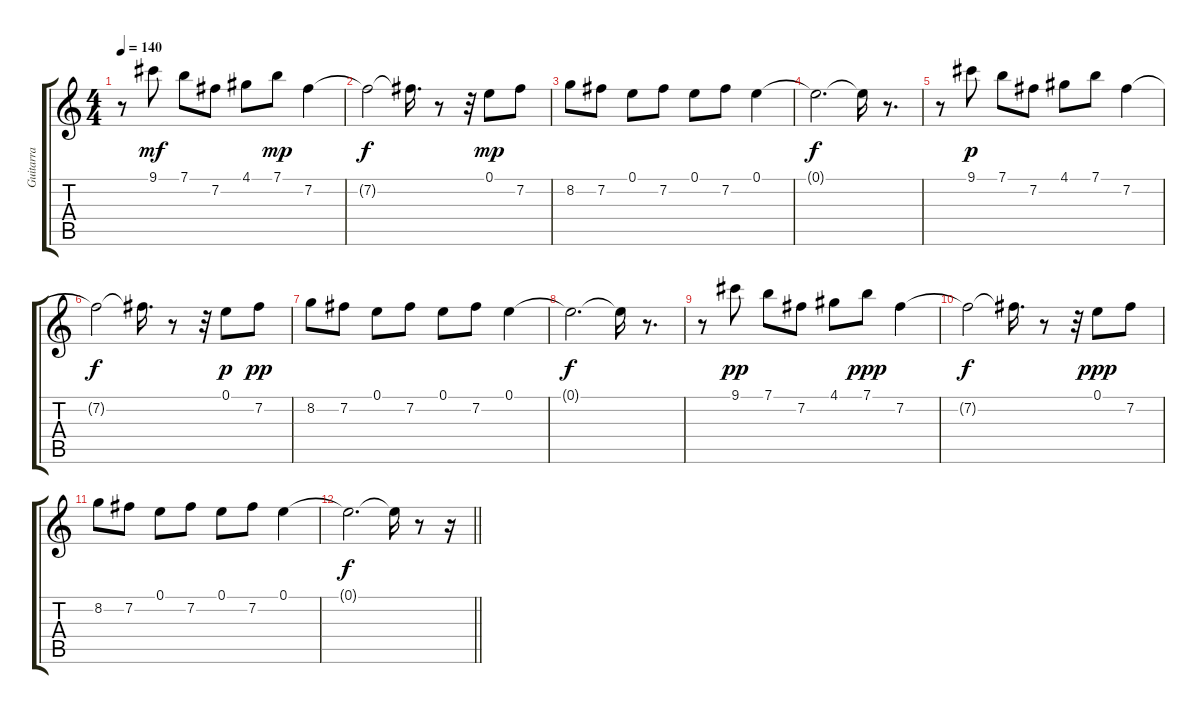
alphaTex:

\track ("Guitarra" "Guitarra") {instrument acousticguitarsteel}
\staff {score tabs}
\tuning (E4 B3 G3 D3 A2 E2) {hide}
\ts (4 4)
\tempo 140
\clef g2
\ks c
r.8{dy f} 9.1.8{dy mf} 7.1.8 7.2.8 4.1.8 7.1.8{dy mp} 7.2.4 |
7.2{t}.2{dy f} 7.2{t}.16{d} r.8 r.32 0.1.8{dy mp} 7.2.8 |
8.2.8 7.2.8 0.1.8 7.2.8 0.1.8 7.2.8 0.1.4 |
0.1{t}.2{d dy f} 0.1{t}.16 r.8{d} |
r.8 9.1.8{dy p} 7.1.8 7.2.8 4.1.8 7.1.8 7.2.4 |
7.2{t}.2{dy f} 7.2{t}.16{d} r.8 r.32 0.1.8{dy p} 7.2.8{dy pp} |
8.2.8 7.2.8 0.1.8 7.2.8 0.1.8 7.2.8 0.1.4 |
0.1{t}.2{d dy f} 0.1{t}.16 r.8{d} |
r.8 9.1.8{dy pp} 7.1.8 7.2.8 4.1.8 7.1.8{dy ppp} 7.2.4 |
7.2{t}.2{dy f} 7.2{t}.16{d} r.8 r.32 0.1.8{dy ppp} 7.2.8 |
8.2.8 7.2.8 0.1.8 7.2.8 0.1.8 7.2.8 0.1.4 |
\barLineRight lightlight
0.1{t}.2{d dy f} 0.1{t}.16 r.8 r.16
